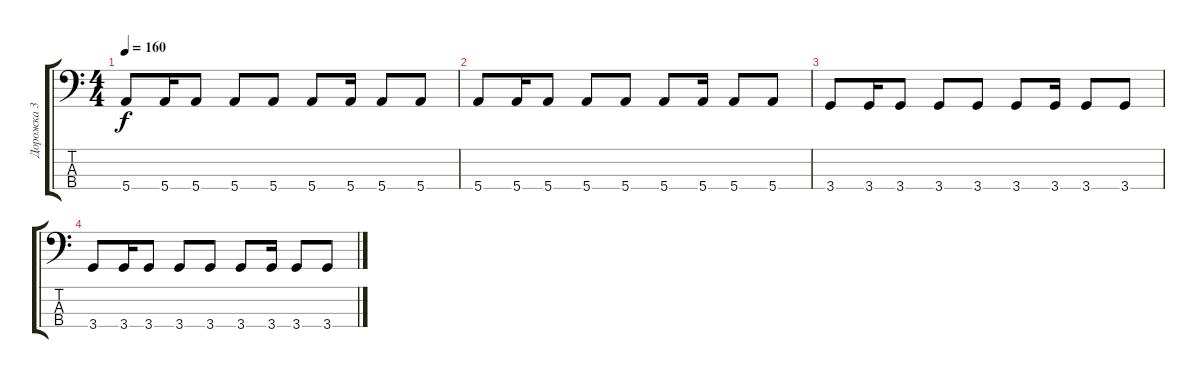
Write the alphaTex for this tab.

\track ("Дорожка 3" "Дорожка 3") {instrument electricbasspick}
\staff {score tabs}
\tuning (G2 D2 A1 E1) {hide}
\ts (4 4)
\tempo 160
\clef f4
\ks c
5.4.8{dy f} 5.4.16 5.4.8 5.4.8 5.4.8 5.4.8 5.4.16 5.4.8 5.4.8 |
5.4.8 5.4.16 5.4.8 5.4.8 5.4.8 5.4.8 5.4.16 5.4.8 5.4.8 |
3.4.8 3.4.16 3.4.8 3.4.8 3.4.8 3.4.8 3.4.16 3.4.8 3.4.8 |
3.4.8 3.4.16 3.4.8 3.4.8 3.4.8 3.4.8 3.4.16 3.4.8 3.4.8
